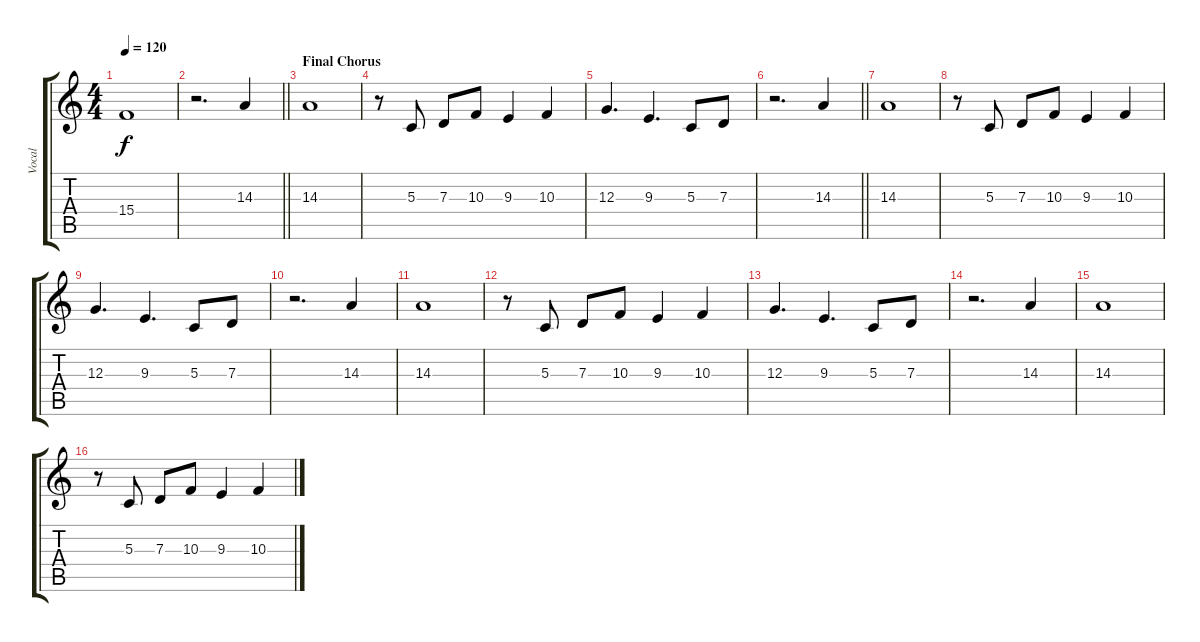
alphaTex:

\track ("Vocal" "Vocal") {instrument choiraahs}
\staff {score tabs}
\tuning (E4 B3 G3 D3 A2 E2) {hide}
\ts (4 4)
\tempo 120
\clef g2
\ks c
15.4{t}.1{dy f} |
\barLineRight lightlight
r.2{d} 14.3.4 |
\section ("" "Final Chorus")
14.3.1 |
r.8 5.3.8 7.3.8 10.3.8 9.3.4 10.3.4 |
12.3.4{d} 9.3.4{d} 5.3.8 7.3.8 |
\barLineRight lightlight
r.2{d} 14.3.4 |
14.3.1 |
r.8 5.3.8 7.3.8 10.3.8 9.3.4 10.3.4 |
12.3.4{d} 9.3.4{d} 5.3.8 7.3.8 |
r.2{d} 14.3.4 |
14.3.1 |
r.8 5.3.8 7.3.8 10.3.8 9.3.4 10.3.4 |
12.3.4{d} 9.3.4{d} 5.3.8 7.3.8 |
r.2{d} 14.3.4 |
14.3.1 |
r.8 5.3.8 7.3.8 10.3.8 9.3.4 10.3.4
